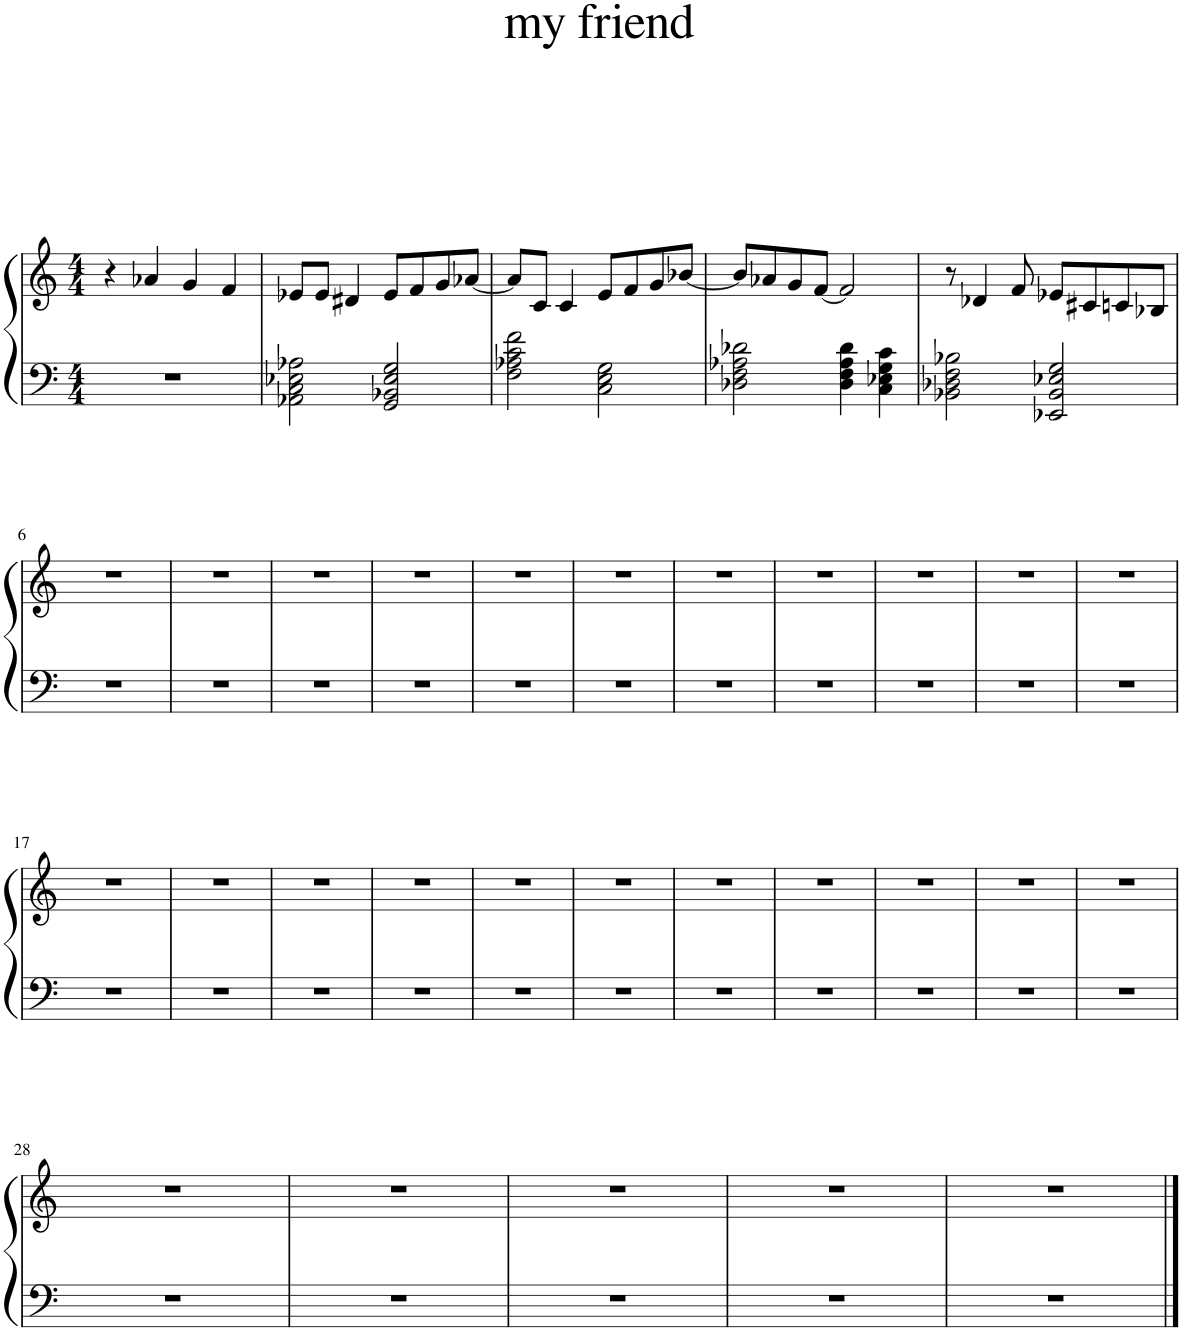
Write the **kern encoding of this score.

**kern	**kern
*part1	*part1
*staff2	*staff1
*I"Piano	*
*I'Pno.	*
*clefF4	*clefG2
*k[]	*k[]
*M4/4	*M4/4
=1	=1
1r	4r
.	4a-X/
.	4g/
.	4f/
=2	=2
2AA-X\ 2C\ 2E-X\ 2A-X\	8e-X/L
.	8e-/J
.	4d#X/
2GG/ 2BB-X/ 2E-/ 2G/	8e-/L
.	8f/
.	8g/
.	[8a-X/J
=3	=3
2F\ 2A-X\ 2c\ 2f\	8a-/L]
.	8c/J
.	4c/
2C\ 2E\ 2G\	8e/L
.	8f/
.	8g/
.	[8b-X/J
=4	=4
2D-X\ 2F\ 2A-X\ 2d-X\	8b-/L]
.	8a-X/
.	8g/
.	[8f/J
4D-\ 4F\ 4A-\ 4d-\	2f/]
4C\ 4E-X\ 4G\ 4c\	.
=5	=5
2BB-X\ 2D-X\ 2F\ 2B-X\	8r
.	4d-X/
.	8f/
2EE-X/ 2BB-/ 2E-X/ 2G/	8e-X/L
.	8c#X/
.	8cn/
.	8B-X/J
!!LO:LB:g=z
=6	=6
1r	1r
=7	=7
1r	1r
=8	=8
1r	1r
=9	=9
1r	1r
=10	=10
1r	1r
=11	=11
1r	1r
=12	=12
1r	1r
=13	=13
1r	1r
=14	=14
1r	1r
=15	=15
1r	1r
=16	=16
1r	1r
!!LO:LB:g=z
=17	=17
1r	1r
=18	=18
1r	1r
=19	=19
1r	1r
=20	=20
1r	1r
=21	=21
1r	1r
=22	=22
1r	1r
=23	=23
1r	1r
=24	=24
1r	1r
=25	=25
1r	1r
=26	=26
1r	1r
=27	=27
1r	1r
!!LO:LB:g=z
=28	=28
1r	1r
=29	=29
1r	1r
=30	=30
1r	1r
=31	=31
1r	1r
=32	=32
1r	1r
==	==
*-	*-
